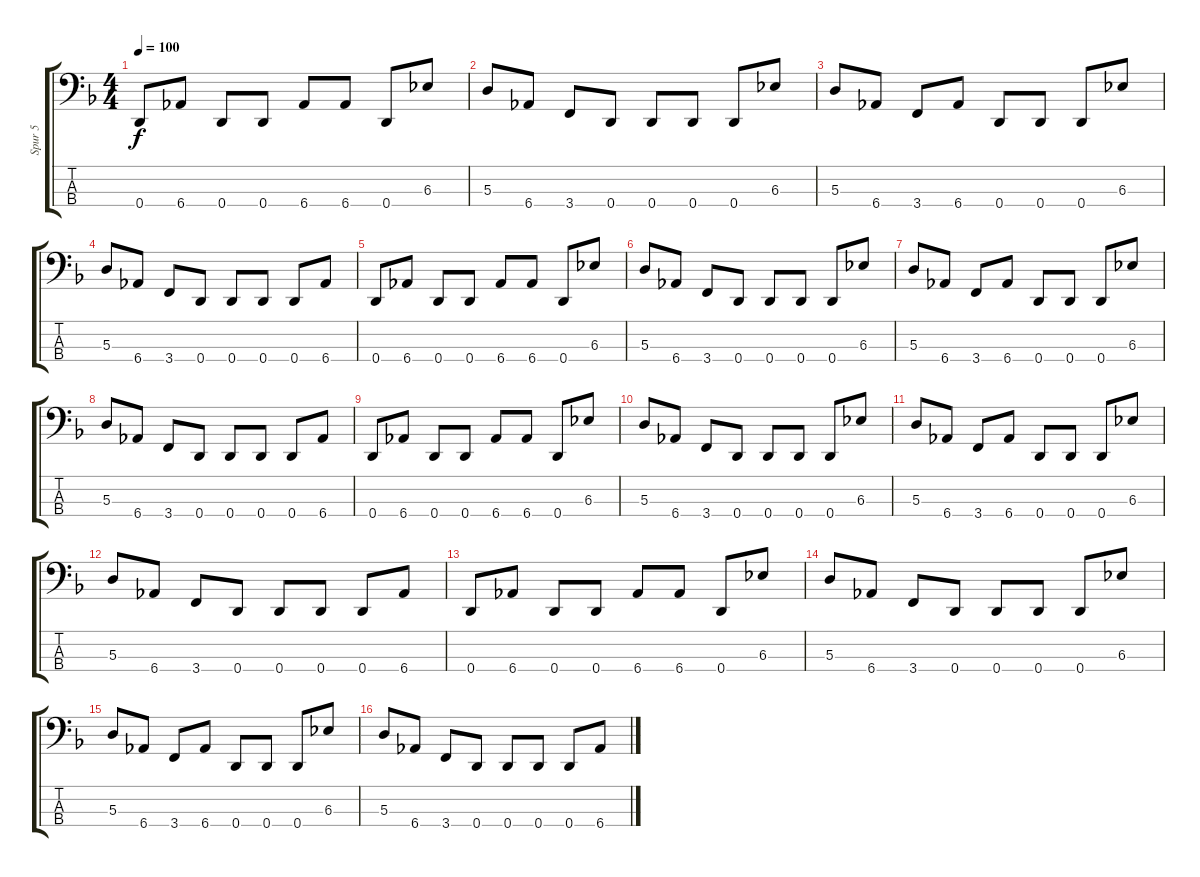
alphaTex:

\track ("Spur 5" "Spur 5") {instrument electricbassfinger}
\staff {score tabs}
\tuning (G2 D2 A1 D1) {hide}
\ts (4 4)
\tempo 100
\clef f4
\ks dminor
0.4.8{dy f} 6.4.8 0.4.8 0.4.8 6.4.8 6.4.8 0.4.8 6.3.8 |
5.3.8 6.4.8 3.4.8 0.4.8 0.4.8 0.4.8 0.4.8 6.3.8 |
5.3.8 6.4.8 3.4.8 6.4.8 0.4.8 0.4.8 0.4.8 6.3.8 |
5.3.8 6.4.8 3.4.8 0.4.8 0.4.8 0.4.8 0.4.8 6.4.8 |
0.4.8 6.4.8 0.4.8 0.4.8 6.4.8 6.4.8 0.4.8 6.3.8 |
5.3.8 6.4.8 3.4.8 0.4.8 0.4.8 0.4.8 0.4.8 6.3.8 |
5.3.8 6.4.8 3.4.8 6.4.8 0.4.8 0.4.8 0.4.8 6.3.8 |
5.3.8 6.4.8 3.4.8 0.4.8 0.4.8 0.4.8 0.4.8 6.4.8 |
0.4.8 6.4.8 0.4.8 0.4.8 6.4.8 6.4.8 0.4.8 6.3.8 |
5.3.8 6.4.8 3.4.8 0.4.8 0.4.8 0.4.8 0.4.8 6.3.8 |
5.3.8 6.4.8 3.4.8 6.4.8 0.4.8 0.4.8 0.4.8 6.3.8 |
5.3.8 6.4.8 3.4.8 0.4.8 0.4.8 0.4.8 0.4.8 6.4.8 |
0.4.8 6.4.8 0.4.8 0.4.8 6.4.8 6.4.8 0.4.8 6.3.8 |
5.3.8 6.4.8 3.4.8 0.4.8 0.4.8 0.4.8 0.4.8 6.3.8 |
5.3.8 6.4.8 3.4.8 6.4.8 0.4.8 0.4.8 0.4.8 6.3.8 |
5.3.8 6.4.8 3.4.8 0.4.8 0.4.8 0.4.8 0.4.8 6.4.8
